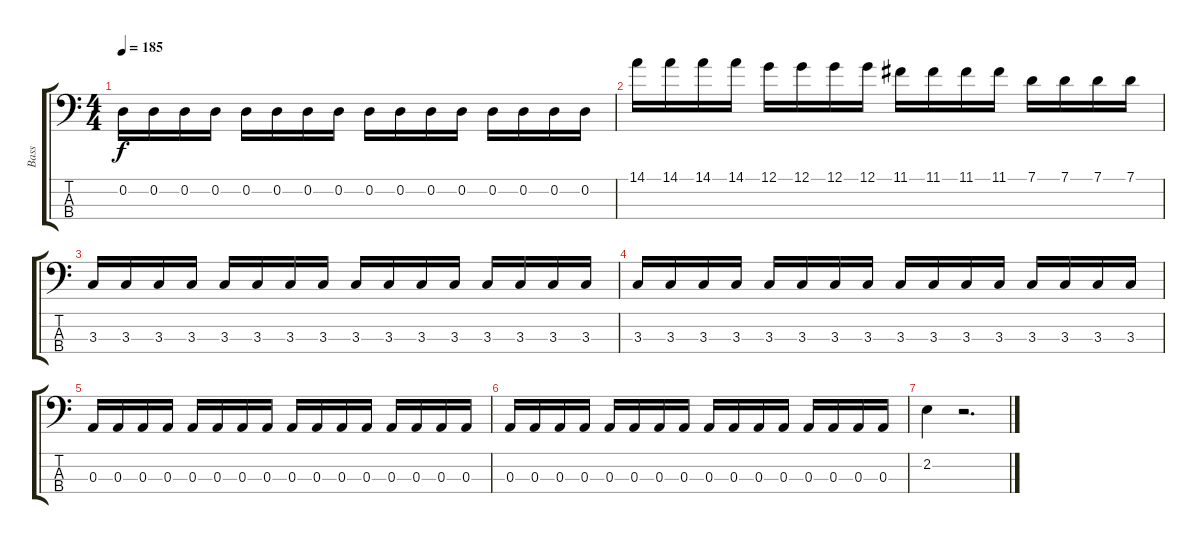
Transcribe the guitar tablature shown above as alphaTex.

\track ("Bass" "Bass") {instrument electricbasspick}
\staff {score tabs}
\tuning (G2 D2 A1 E1) {hide}
\ts (4 4)
\tempo 185
\clef f4
\ks c
0.2.16{dy f} 0.2.16 0.2.16 0.2.16 0.2.16 0.2.16 0.2.16 0.2.16 0.2.16 0.2.16 0.2.16 0.2.16 0.2.16 0.2.16 0.2.16 0.2.16 |
14.1.16 14.1.16 14.1.16 14.1.16 12.1.16 12.1.16 12.1.16 12.1.16 11.1.16 11.1.16 11.1.16 11.1.16 7.1.16 7.1.16 7.1.16 7.1.16 |
3.3.16 3.3.16 3.3.16 3.3.16 3.3.16 3.3.16 3.3.16 3.3.16 3.3.16 3.3.16 3.3.16 3.3.16 3.3.16 3.3.16 3.3.16 3.3.16 |
3.3.16 3.3.16 3.3.16 3.3.16 3.3.16 3.3.16 3.3.16 3.3.16 3.3.16 3.3.16 3.3.16 3.3.16 3.3.16 3.3.16 3.3.16 3.3.16 |
0.3.16 0.3.16 0.3.16 0.3.16 0.3.16 0.3.16 0.3.16 0.3.16 0.3.16 0.3.16 0.3.16 0.3.16 0.3.16 0.3.16 0.3.16 0.3.16 |
0.3.16 0.3.16 0.3.16 0.3.16 0.3.16 0.3.16 0.3.16 0.3.16 0.3.16 0.3.16 0.3.16 0.3.16 0.3.16 0.3.16 0.3.16 0.3.16 |
2.2.4 r.2{d}
